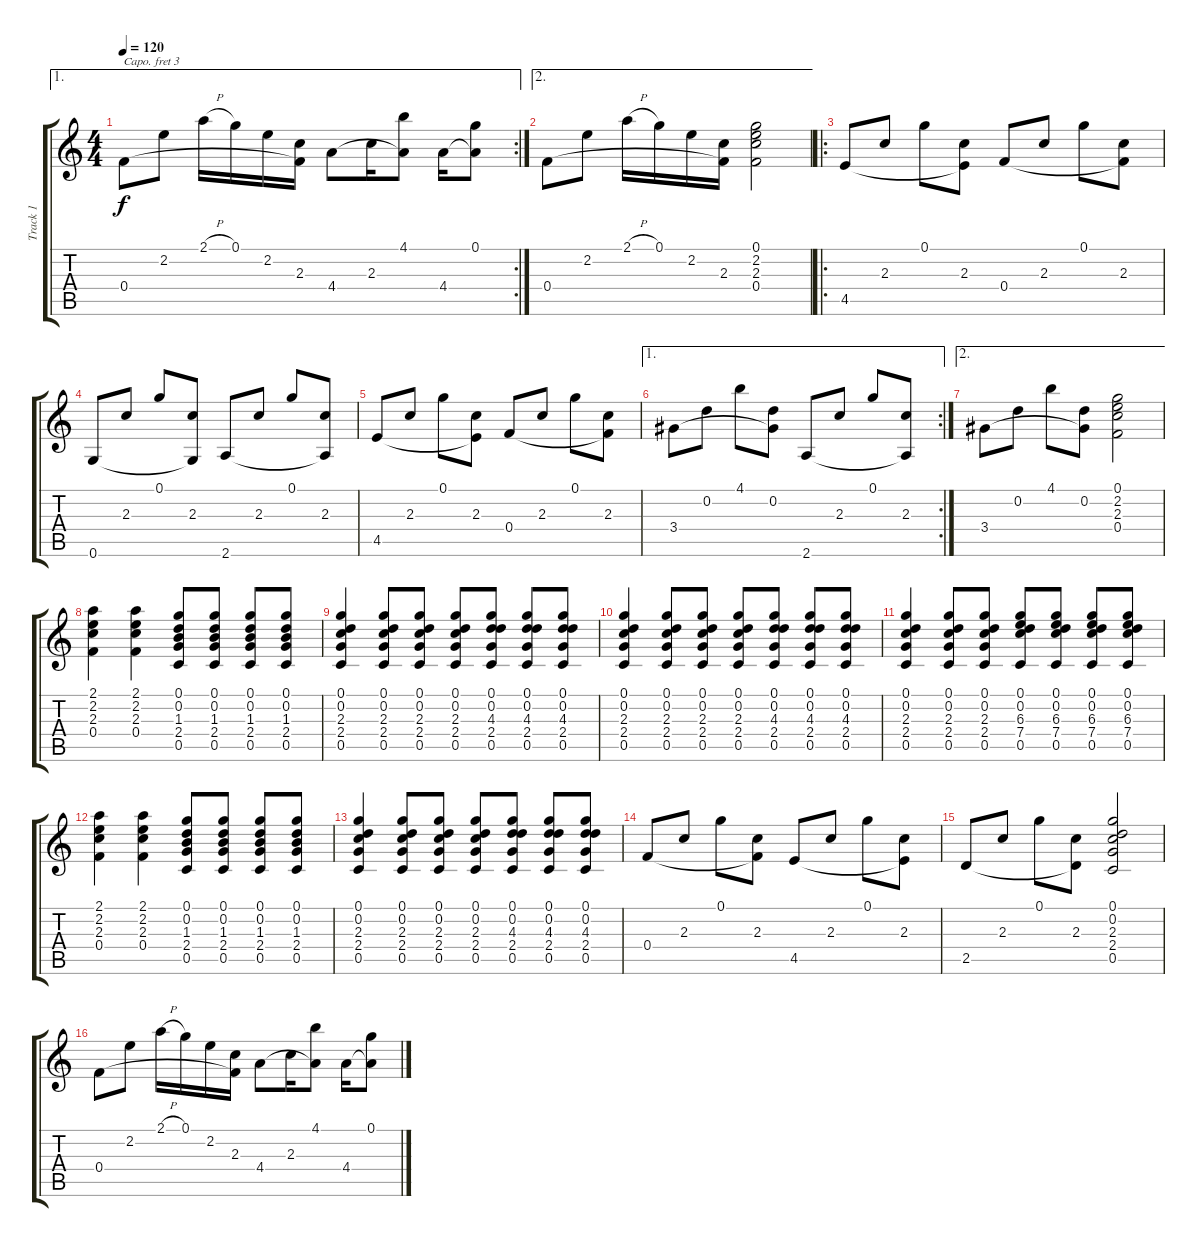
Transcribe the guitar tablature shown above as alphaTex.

\track ("Track 1" "Track 1") {instrument acousticguitarsteel}
\staff {score tabs}
\capo 3
\tuning (E4 B3 G3 D3 A2 E2) {hide}
\ae 1
\rc 2
\ts (4 4)
\tempo 120
\clef g2
\ks c
0.4.8{dy f} 2.2.8 2.1{h}.16 0.1.16 2.2.16 (2.3 0.4{t}).16 4.4.8 2.3.16 (4.1 4.4{t}).8 4.4.16 (0.1 4.4{t}).8 |
\ae 2
0.4.8 2.2.8 2.1{h}.16 0.1.16 2.2.16 (2.3 0.4{t}).16 (0.1 2.2 2.3 0.4).2 |
\ro
4.5.8 2.3.8 0.1.8 (2.3 4.5{t}).8 0.4.8 2.3.8 0.1.8 (2.3 0.4{t}).8 |
0.6.8 2.3.8 0.1.8 (2.3 0.6{t}).8 2.6.8 2.3.8 0.1.8 (2.3 2.6{t}).8 |
4.5.8 2.3.8 0.1.8 (2.3 4.5{t}).8 0.4.8 2.3.8 0.1.8 (2.3 0.4{t}).8 |
\ae 1
\rc 2
3.4.8 0.2.8 4.1.8 (0.2 3.4{t}).8 2.6.8 2.3.8 0.1.8 (2.3 2.6{t}).8 |
\ae 2
3.4.8 0.2.8 4.1.8 (0.2 3.4{t}).8 (0.1 2.2 2.3 0.4).2 |
(2.1 2.2 2.3 0.4).4 (2.1 2.2 2.3 0.4).4 (0.1 0.2 1.3 2.4 0.5).8 (0.1 0.2 1.3 2.4 0.5).8 (0.1 0.2 1.3 2.4 0.5).8 (0.1 0.2 1.3 2.4 0.5).8 |
(0.1 0.2 2.3 2.4 0.5).4 (0.1 0.2 2.3 2.4 0.5).8 (0.1 0.2 2.3 2.4 0.5).8 (0.1 0.2 2.3 2.4 0.5).8 (0.1 0.2 4.3 2.4 0.5).8 (0.1 0.2 4.3 2.4 0.5).8 (0.1 0.2 4.3 2.4 0.5).8 |
(0.1 0.2 2.3 2.4 0.5).4 (0.1 0.2 2.3 2.4 0.5).8 (0.1 0.2 2.3 2.4 0.5).8 (0.1 0.2 2.3 2.4 0.5).8 (0.1 0.2 4.3 2.4 0.5).8 (0.1 0.2 4.3 2.4 0.5).8 (0.1 0.2 4.3 2.4 0.5).8 |
(0.1 0.2 2.3 2.4 0.5).4 (0.1 0.2 2.3 2.4 0.5).8 (0.1 0.2 2.3 2.4 0.5).8 (0.1 0.2 6.3 7.4 0.5).8 (0.1 0.2 6.3 7.4 0.5).8 (0.1 0.2 6.3 7.4 0.5).8 (0.1 0.2 6.3 7.4 0.5).8 |
(2.1 2.2 2.3 0.4).4 (2.1 2.2 2.3 0.4).4 (0.1 0.2 1.3 2.4 0.5).8 (0.1 0.2 1.3 2.4 0.5).8 (0.1 0.2 1.3 2.4 0.5).8 (0.1 0.2 1.3 2.4 0.5).8 |
(0.1 0.2 2.3 2.4 0.5).4 (0.1 0.2 2.3 2.4 0.5).8 (0.1 0.2 2.3 2.4 0.5).8 (0.1 0.2 2.3 2.4 0.5).8 (0.1 0.2 4.3 2.4 0.5).8 (0.1 0.2 4.3 2.4 0.5).8 (0.1 0.2 4.3 2.4 0.5).8 |
0.4.8 2.3.8 0.1.8 (2.3 0.4{t}).8 4.5.8 2.3.8 0.1.8 (2.3 4.5{t}).8 |
2.5.8 2.3.8 0.1.8 (2.3 2.5{t}).8 (0.1 0.2 2.3 2.4 0.5).2 |
0.4.8 2.2.8 2.1{h}.16 0.1.16 2.2.16 (2.3 0.4{t}).16 4.4.8 2.3.16 (4.1 4.4{t}).8 4.4.16 (0.1 4.4{t}).8
